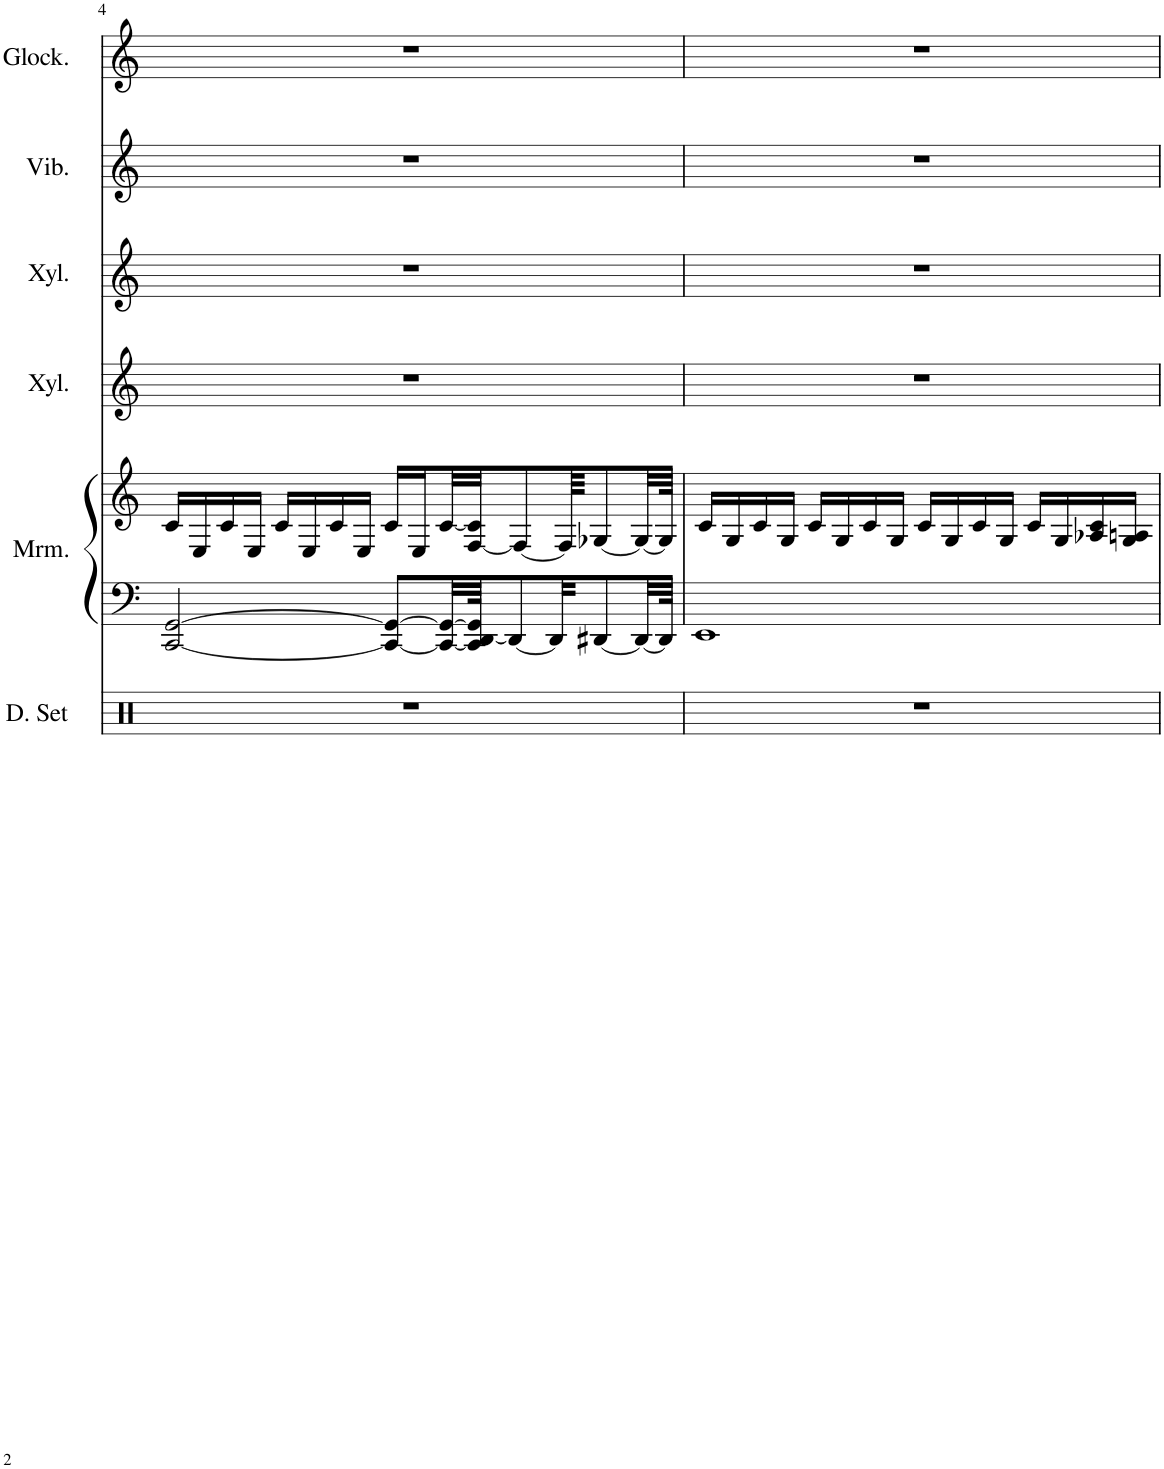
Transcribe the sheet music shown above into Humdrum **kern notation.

**kern	**kern	**kern	**kern	**kern	**kern	**kern
*part6	*part5	*part5	*part4	*part3	*part2	*part1
*staff7	*staff6	*staff5	*staff4	*staff3	*staff2	*staff1
*I"Drumset	*I"Marimba	*	*I"Xylophone	*I"Xylophone	*I"Vibraphone	*I"Glockenspiel
*I'D. Set	*I'Mrm.	*	*I'Xyl.	*I'Xyl.	*I'Vib.	*I'Glock.
!!LO:PB:g=z
*clefX	*clefF4	*clefG2	*clefG2	*clefG2	*clefG2	*clefG2
*	*	*	*Trd-7c-12	*Trd-7c-12	*	*Trd-14c-24
*k[]	*k[]	*k[]	*k[]	*k[]	*k[]	*k[]
*M4/4	*M4/4	*M4/4	*M4/4	*M4/4	*M4/4	*M4/4
=4	=4	=4	=4	=4	=4	=4
1r	[2CC/ [2GG/	16c/LL	1r	1r	1r	1r
.	.	16E/	.	.	.	.
.	.	16c/	.	.	.	.
.	.	16E/JJ	.	.	.	.
.	.	16c/LL	.	.	.	.
.	.	16E/	.	.	.	.
.	.	16c/	.	.	.	.
.	.	16E/JJ	.	.	.	.
.	8CC/_ 8GG/_L	16c/LL	.	.	.	.
.	.	16E/	.	.	.	.
.	32CC/_ 32GG/_LL	[32c/L	.	.	.	.
.	64CC/] [64DD/ 64GG/]JJK	[32F/ 32c/]JJ	.	.	.	.
.	8DD/_	.	.	.	.	.
.	.	8F/_	.	.	.	.
.	32DD/KK]	.	.	.	.	.
.	.	64F/KKK]	.	.	.	.
.	[8DD#X/	[8G-X/	.	.	.	.
.	32DD#/LL_	32G-/LL_	.	.	.	.
.	64DD#/JJJk]	64G-/JJJk]	.	.	.	.
=5	=5	=5	=5	=5	=5	=5
1r	1EE	16c/LL	1r	1r	1r	1r
.	.	16G/	.	.	.	.
.	.	16c/	.	.	.	.
.	.	16G/JJ	.	.	.	.
.	.	16c/LL	.	.	.	.
.	.	16G/	.	.	.	.
.	.	16c/	.	.	.	.
.	.	16G/JJ	.	.	.	.
.	.	16c/LL	.	.	.	.
.	.	16G/	.	.	.	.
.	.	16c/	.	.	.	.
.	.	16G/JJ	.	.	.	.
.	.	16c/LL	.	.	.	.
.	.	16G/	.	.	.	.
.	.	16A-X/ 16c/	.	.	.	.
.	.	16G/ 16An/JJ	.	.	.	.
=	=	=	=	=	=	=
*-	*-	*-	*-	*-	*-	*-
